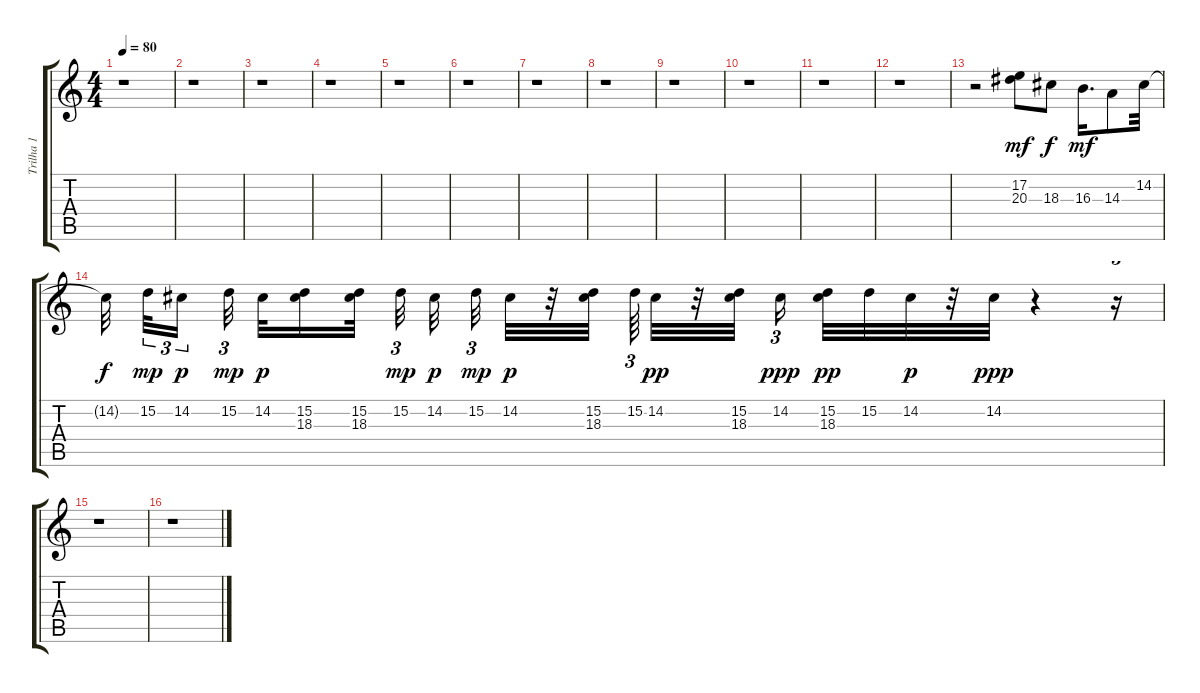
\track ("Trilha 1" "Trilha 1") {instrument flute}
\staff {score tabs}
\tuning (E4 B3 G3 D3 A2 E2) {hide}
\ts (4 4)
\tempo 80
\clef g2
\ks c
r.1{dy f} |
r.1 |
r.1 |
r.1 |
r.1 |
r.1 |
r.1 |
r.1 |
r.1 |
r.1 |
r.1 |
r.1 |
r.2 (17.2 20.3).8{dy mf} 18.3.8{dy f} 16.3.16{d dy mf} 14.3.8 14.2.32 |
14.2{t}.32{dy f} 15.2.32{tu (3 2) dy mp} 14.2.16{tu (3 2) dy p} 15.2.32{tu (3 2) dy mp} 14.2.32{dy p} (15.2 18.3).16 (15.2 18.3).32 15.2.32{tu (3 2) dy mp} 14.2.32{dy p} 15.2.32{tu (3 2) dy mp} 14.2.32{dy p} r.32 (15.2 18.3).32 15.2.64{tu (3 2)} 14.2.32{dy pp} r.32 (15.2 18.3).32 14.2.16{tu (3 2) dy ppp} (15.2 18.3).32{dy pp} 15.2.32 14.2.32{dy p} r.32 14.2.32{dy ppp} r.4 r.16{tu (3 2)} |
r.1 |
r.1
